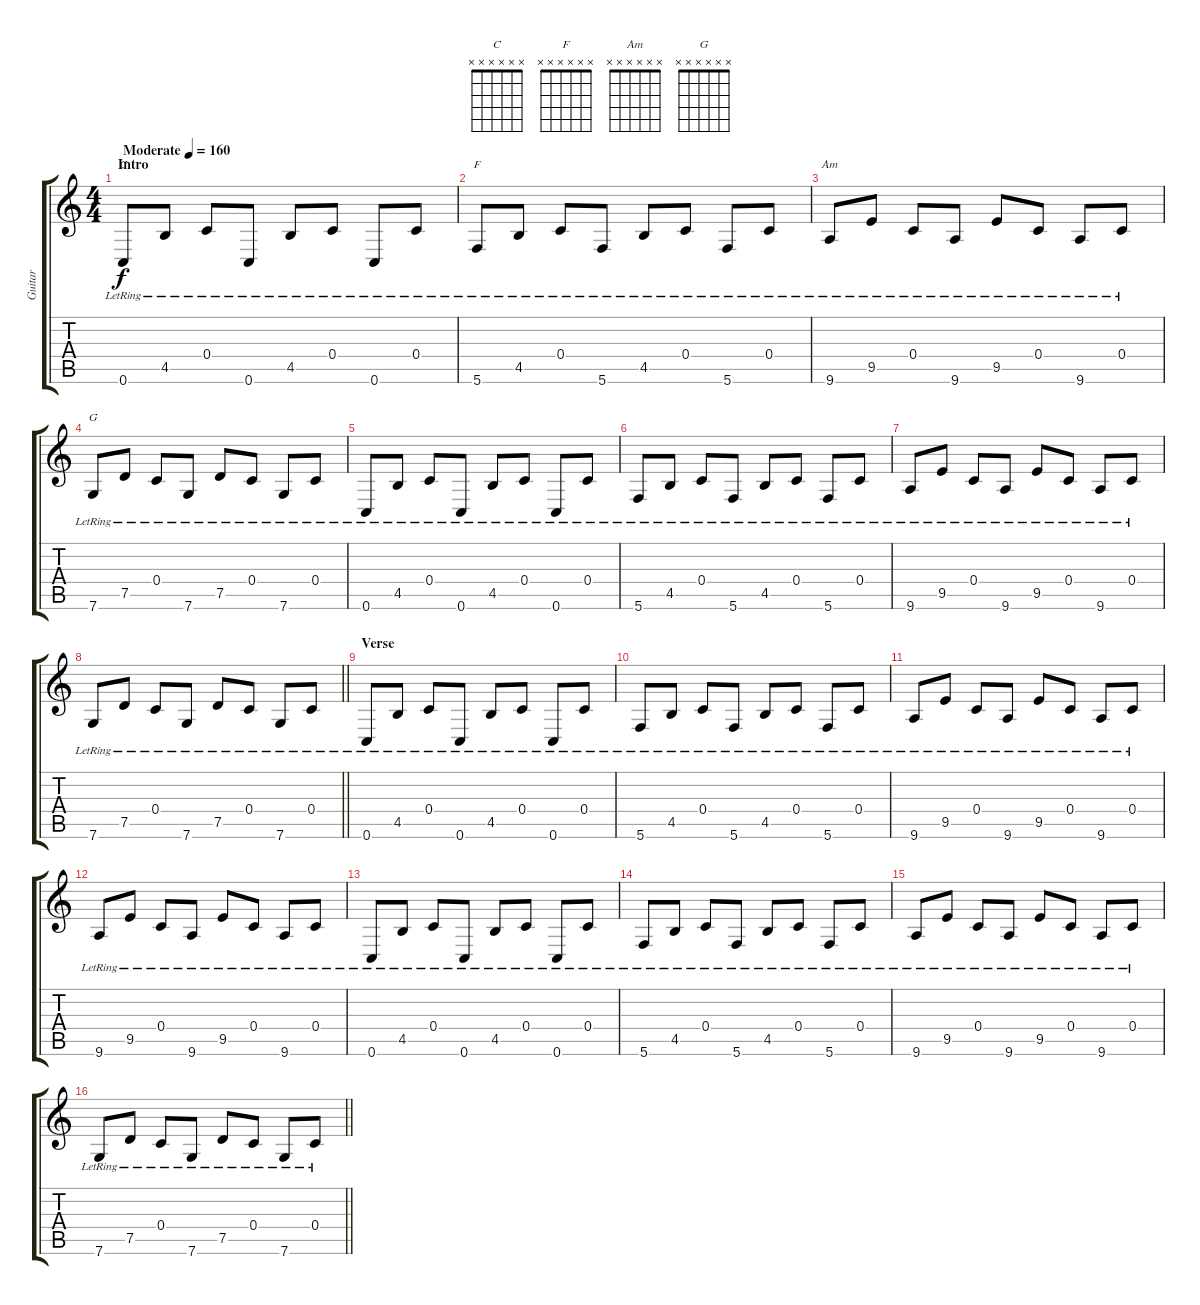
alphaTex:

\track ("Guitar" "Guitar") {instrument electricguitarclean}
\staff {score tabs}
\tuning (D4 A3 F3 C3 G2 C2) {hide}
\chord ("C" x x x x x x)
\chord ("F" x x x x x x)
\chord ("Am" x x x x x x)
\chord ("G" x x x x x x)
\ts (4 4)
\section ("" "Intro")
\tempo (160 "Moderate")
\clef g2
\ks c
0.6{lr}.8{ch "C" dy f volume 5 instrument electricguitarclean} 4.5{lr}.8{volume 13} 0.4{lr}.8 0.6{lr}.8 4.5{lr}.8 0.4{lr}.8 0.6{lr}.8 0.4{lr}.8 |
5.6{lr}.8{ch "F"} 4.5{lr}.8 0.4{lr}.8 5.6{lr}.8 4.5{lr}.8 0.4{lr}.8 5.6{lr}.8 0.4{lr}.8 |
9.6{lr}.8{ch "Am"} 9.5{lr}.8 0.4{lr}.8 9.6{lr}.8 9.5{lr}.8 0.4{lr}.8 9.6{lr}.8 0.4{lr}.8 |
7.6{lr}.8{ch "G"} 7.5{lr}.8 0.4{lr}.8 7.6{lr}.8 7.5{lr}.8 0.4{lr}.8 7.6{lr}.8 0.4{lr}.8 |
0.6{lr}.8 4.5{lr}.8 0.4{lr}.8 0.6{lr}.8 4.5{lr}.8 0.4{lr}.8 0.6{lr}.8 0.4{lr}.8 |
5.6{lr}.8 4.5{lr}.8 0.4{lr}.8 5.6{lr}.8 4.5{lr}.8 0.4{lr}.8 5.6{lr}.8 0.4{lr}.8 |
9.6{lr}.8 9.5{lr}.8 0.4{lr}.8 9.6{lr}.8 9.5{lr}.8 0.4{lr}.8 9.6{lr}.8 0.4{lr}.8 |
\barLineRight lightlight
7.6{lr}.8 7.5{lr}.8 0.4{lr}.8 7.6{lr}.8 7.5{lr}.8 0.4{lr}.8 7.6{lr}.8 0.4{lr}.8 |
\section ("" "Verse")
0.6{lr}.8 4.5{lr}.8 0.4{lr}.8 0.6{lr}.8 4.5{lr}.8 0.4{lr}.8 0.6{lr}.8 0.4{lr}.8 |
5.6{lr}.8 4.5{lr}.8 0.4{lr}.8 5.6{lr}.8 4.5{lr}.8 0.4{lr}.8 5.6{lr}.8 0.4{lr}.8 |
9.6{lr}.8 9.5{lr}.8 0.4{lr}.8 9.6{lr}.8 9.5{lr}.8 0.4{lr}.8 9.6{lr}.8 0.4{lr}.8 |
9.6{lr}.8 9.5{lr}.8 0.4{lr}.8 9.6{lr}.8 9.5{lr}.8 0.4{lr}.8 9.6{lr}.8 0.4{lr}.8 |
0.6{lr}.8 4.5{lr}.8 0.4{lr}.8 0.6{lr}.8 4.5{lr}.8 0.4{lr}.8 0.6{lr}.8 0.4{lr}.8 |
5.6{lr}.8 4.5{lr}.8 0.4{lr}.8 5.6{lr}.8 4.5{lr}.8 0.4{lr}.8 5.6{lr}.8 0.4{lr}.8 |
9.6{lr}.8 9.5{lr}.8 0.4{lr}.8 9.6{lr}.8 9.5{lr}.8 0.4{lr}.8 9.6{lr}.8 0.4{lr}.8 |
\barLineRight lightlight
7.6{lr}.8 7.5{lr}.8 0.4{lr}.8 7.6{lr}.8 7.5{lr}.8 0.4{lr}.8 7.6{lr}.8 0.4{lr}.8
